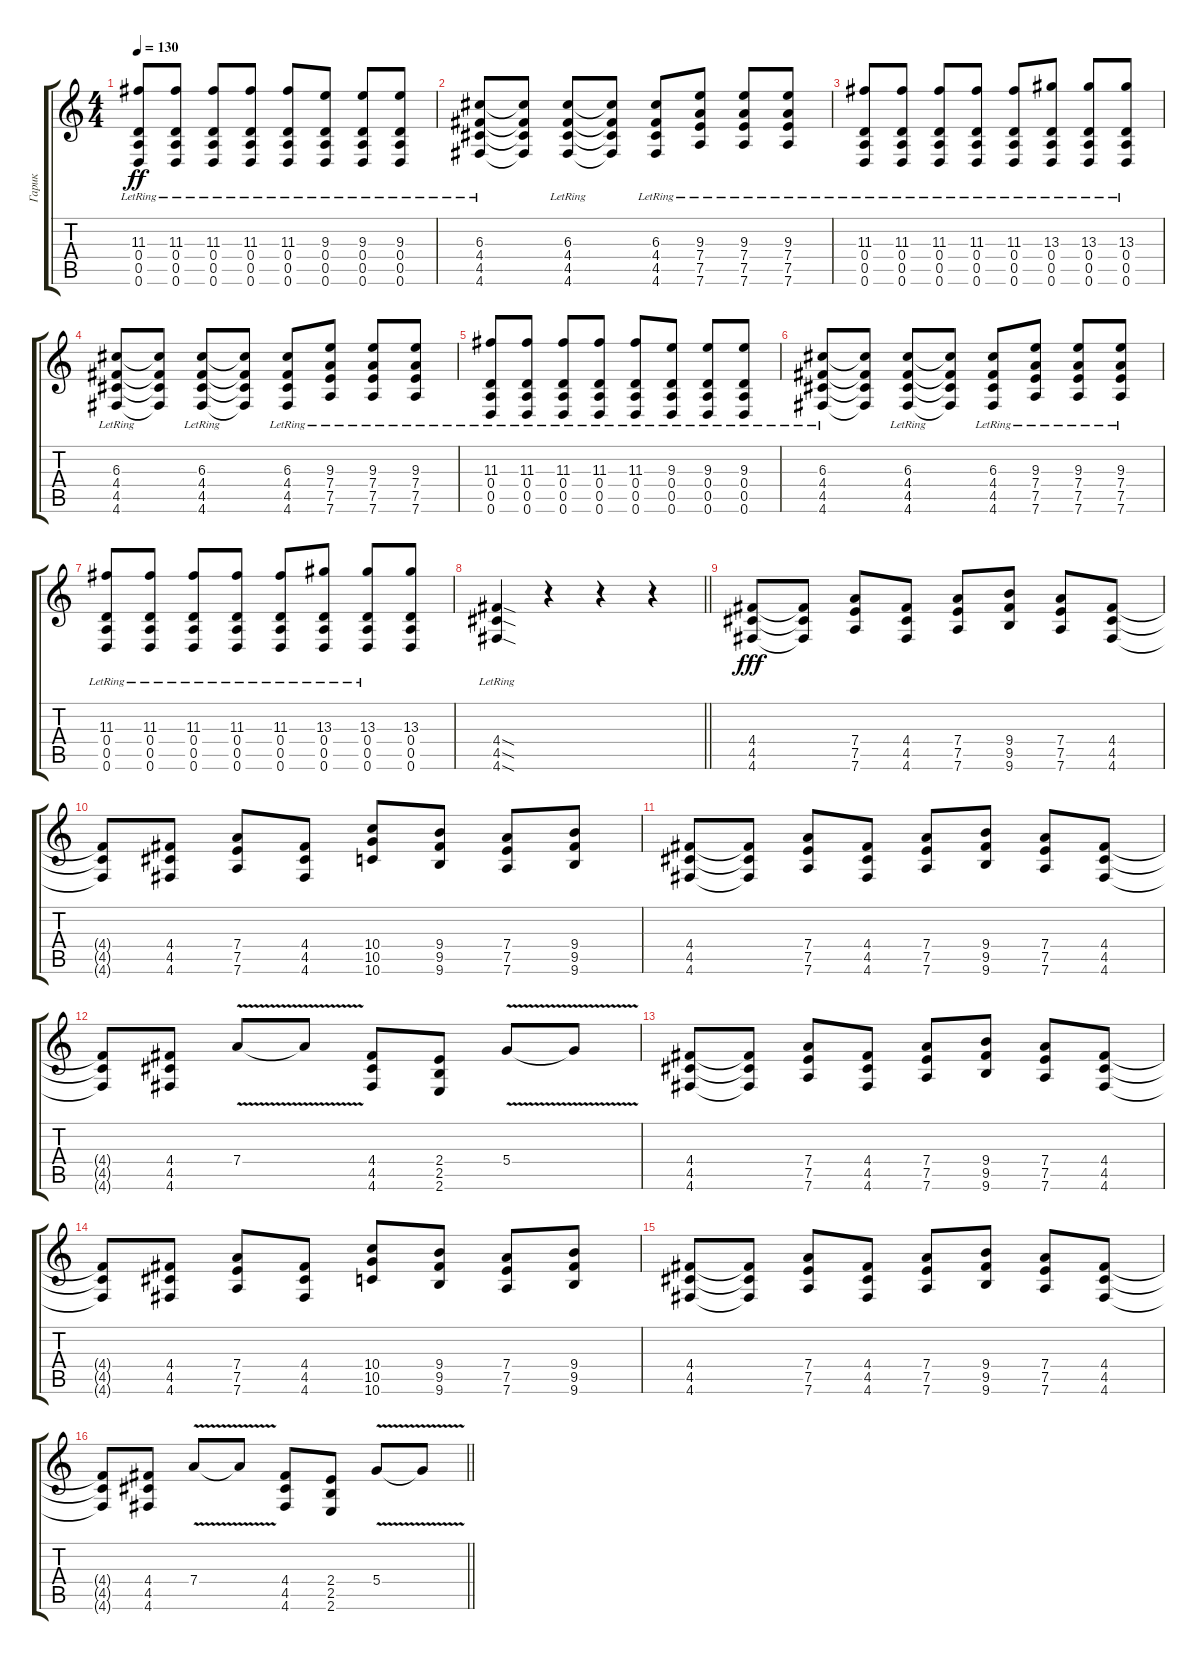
\track ("Гарик" "Гарик") {instrument distortionguitar}
\staff {score tabs}
\tuning (E4 B3 G3 D3 A2 D2) {hide}
\ts (4 4)
\tempo 130
\clef g2
\ks c
(11.3{lr} 0.4{lr} 0.5{lr} 0.6{lr}).8{dy ff} (11.3{lr} 0.4{lr} 0.5{lr} 0.6{lr}).8 (11.3{lr} 0.4{lr} 0.5{lr} 0.6{lr}).8 (11.3{lr} 0.4{lr} 0.5{lr} 0.6{lr}).8 (11.3{lr} 0.4{lr} 0.5{lr} 0.6{lr}).8 (9.3{lr} 0.4{lr} 0.5{lr} 0.6{lr}).8 (9.3{lr} 0.4{lr} 0.5{lr} 0.6{lr}).8 (9.3{lr} 0.4{lr} 0.5{lr} 0.6{lr}).8 |
(6.3{lr} 4.4{lr} 4.5{lr} 4.6{lr}).8 (6.3{t} 4.4{t} 4.5{t} 4.6{t}).8 (6.3{lr} 4.4{lr} 4.5{lr} 4.6{lr}).8 (6.3{t} 4.4{t} 4.5{t} 4.6{t}).8 (6.3{lr} 4.4{lr} 4.5{lr} 4.6{lr}).8 (9.3{lr} 7.4{lr} 7.5{lr} 7.6{lr}).8 (9.3{lr} 7.4{lr} 7.5{lr} 7.6{lr}).8 (9.3{lr} 7.4{lr} 7.5{lr} 7.6{lr}).8 |
(11.3{lr} 0.4{lr} 0.5{lr} 0.6{lr}).8 (11.3{lr} 0.4{lr} 0.5{lr} 0.6{lr}).8 (11.3{lr} 0.4{lr} 0.5{lr} 0.6{lr}).8 (11.3{lr} 0.4{lr} 0.5{lr} 0.6{lr}).8 (11.3{lr} 0.4{lr} 0.5{lr} 0.6{lr}).8 (13.3{lr} 0.4{lr} 0.5{lr} 0.6{lr}).8 (13.3{lr} 0.4{lr} 0.5{lr} 0.6{lr}).8 (13.3{lr} 0.4{lr} 0.5{lr} 0.6{lr}).8 |
(6.3{lr} 4.4{lr} 4.5{lr} 4.6{lr}).8 (6.3{t} 4.4{t} 4.5{t} 4.6{t}).8 (6.3{lr} 4.4{lr} 4.5{lr} 4.6{lr}).8 (6.3{t} 4.4{t} 4.5{t} 4.6{t}).8 (6.3{lr} 4.4{lr} 4.5{lr} 4.6{lr}).8 (9.3{lr} 7.4{lr} 7.5{lr} 7.6{lr}).8 (9.3{lr} 7.4{lr} 7.5{lr} 7.6{lr}).8 (9.3{lr} 7.4{lr} 7.5{lr} 7.6{lr}).8 |
(11.3{lr} 0.4{lr} 0.5{lr} 0.6{lr}).8 (11.3{lr} 0.4{lr} 0.5{lr} 0.6{lr}).8 (11.3{lr} 0.4{lr} 0.5{lr} 0.6{lr}).8 (11.3{lr} 0.4{lr} 0.5{lr} 0.6{lr}).8 (11.3{lr} 0.4{lr} 0.5{lr} 0.6{lr}).8 (9.3{lr} 0.4{lr} 0.5{lr} 0.6{lr}).8 (9.3{lr} 0.4{lr} 0.5{lr} 0.6{lr}).8 (9.3{lr} 0.4{lr} 0.5{lr} 0.6{lr}).8 |
(6.3{lr} 4.4{lr} 4.5{lr} 4.6{lr}).8 (6.3{t} 4.4{t} 4.5{t} 4.6{t}).8 (6.3{lr} 4.4{lr} 4.5{lr} 4.6{lr}).8 (6.3{t} 4.4{t} 4.5{t} 4.6{t}).8 (6.3{lr} 4.4{lr} 4.5{lr} 4.6{lr}).8 (9.3{lr} 7.4{lr} 7.5{lr} 7.6{lr}).8 (9.3{lr} 7.4{lr} 7.5{lr} 7.6{lr}).8 (9.3{lr} 7.4{lr} 7.5{lr} 7.6{lr}).8 |
(11.3{lr} 0.4{lr} 0.5{lr} 0.6{lr}).8 (11.3{lr} 0.4{lr} 0.5{lr} 0.6{lr}).8 (11.3{lr} 0.4{lr} 0.5{lr} 0.6{lr}).8 (11.3{lr} 0.4{lr} 0.5{lr} 0.6{lr}).8 (11.3{lr} 0.4{lr} 0.5{lr} 0.6{lr}).8 (13.3{lr} 0.4{lr} 0.5{lr} 0.6{lr}).8 (13.3{lr} 0.4{lr} 0.5{lr} 0.6{lr}).8 (13.3 0.4 0.5 0.6).8 |
\barLineRight lightlight
(4.4{sod lr} 4.5{sod lr} 4.6{sod lr}).4 r.4 r.4 r.4 |
(4.4 4.5 4.6).8{dy fff} (4.4{t} 4.5{t} 4.6{t}).8 (7.4 7.5 7.6).8 (4.4 4.5 4.6).8 (7.4 7.5 7.6).8 (9.4 9.5 9.6).8 (7.4 7.5 7.6).8 (4.4 4.5 4.6).8 |
(4.4{t} 4.5{t} 4.6{t}).8 (4.4 4.5 4.6).8 (7.4 7.5 7.6).8 (4.4 4.5 4.6).8 (10.4 10.5 10.6).8 (9.4 9.5 9.6).8 (7.4 7.5 7.6).8 (9.4 9.5 9.6).8 |
(4.4 4.5 4.6).8 (4.4{t} 4.5{t} 4.6{t}).8 (7.4 7.5 7.6).8 (4.4 4.5 4.6).8 (7.4 7.5 7.6).8 (9.4 9.5 9.6).8 (7.4 7.5 7.6).8 (4.4 4.5 4.6).8 |
(4.4{t} 4.5{t} 4.6{t}).8 (4.4 4.5 4.6).8 7.4{v}.8 7.4{t}.8 (4.4 4.5 4.6).8 (2.4 2.5 2.6).8 5.4{v}.8 5.4{t}.8 |
(4.4 4.5 4.6).8 (4.4{t} 4.5{t} 4.6{t}).8 (7.4 7.5 7.6).8 (4.4 4.5 4.6).8 (7.4 7.5 7.6).8 (9.4 9.5 9.6).8 (7.4 7.5 7.6).8 (4.4 4.5 4.6).8 |
(4.4{t} 4.5{t} 4.6{t}).8 (4.4 4.5 4.6).8 (7.4 7.5 7.6).8 (4.4 4.5 4.6).8 (10.4 10.5 10.6).8 (9.4 9.5 9.6).8 (7.4 7.5 7.6).8 (9.4 9.5 9.6).8 |
(4.4 4.5 4.6).8 (4.4{t} 4.5{t} 4.6{t}).8 (7.4 7.5 7.6).8 (4.4 4.5 4.6).8 (7.4 7.5 7.6).8 (9.4 9.5 9.6).8 (7.4 7.5 7.6).8 (4.4 4.5 4.6).8 |
\barLineRight lightlight
(4.4{t} 4.5{t} 4.6{t}).8 (4.4 4.5 4.6).8 7.4{v}.8 7.4{t}.8 (4.4 4.5 4.6).8 (2.4 2.5 2.6).8 5.4{v}.8 5.4{t}.8
